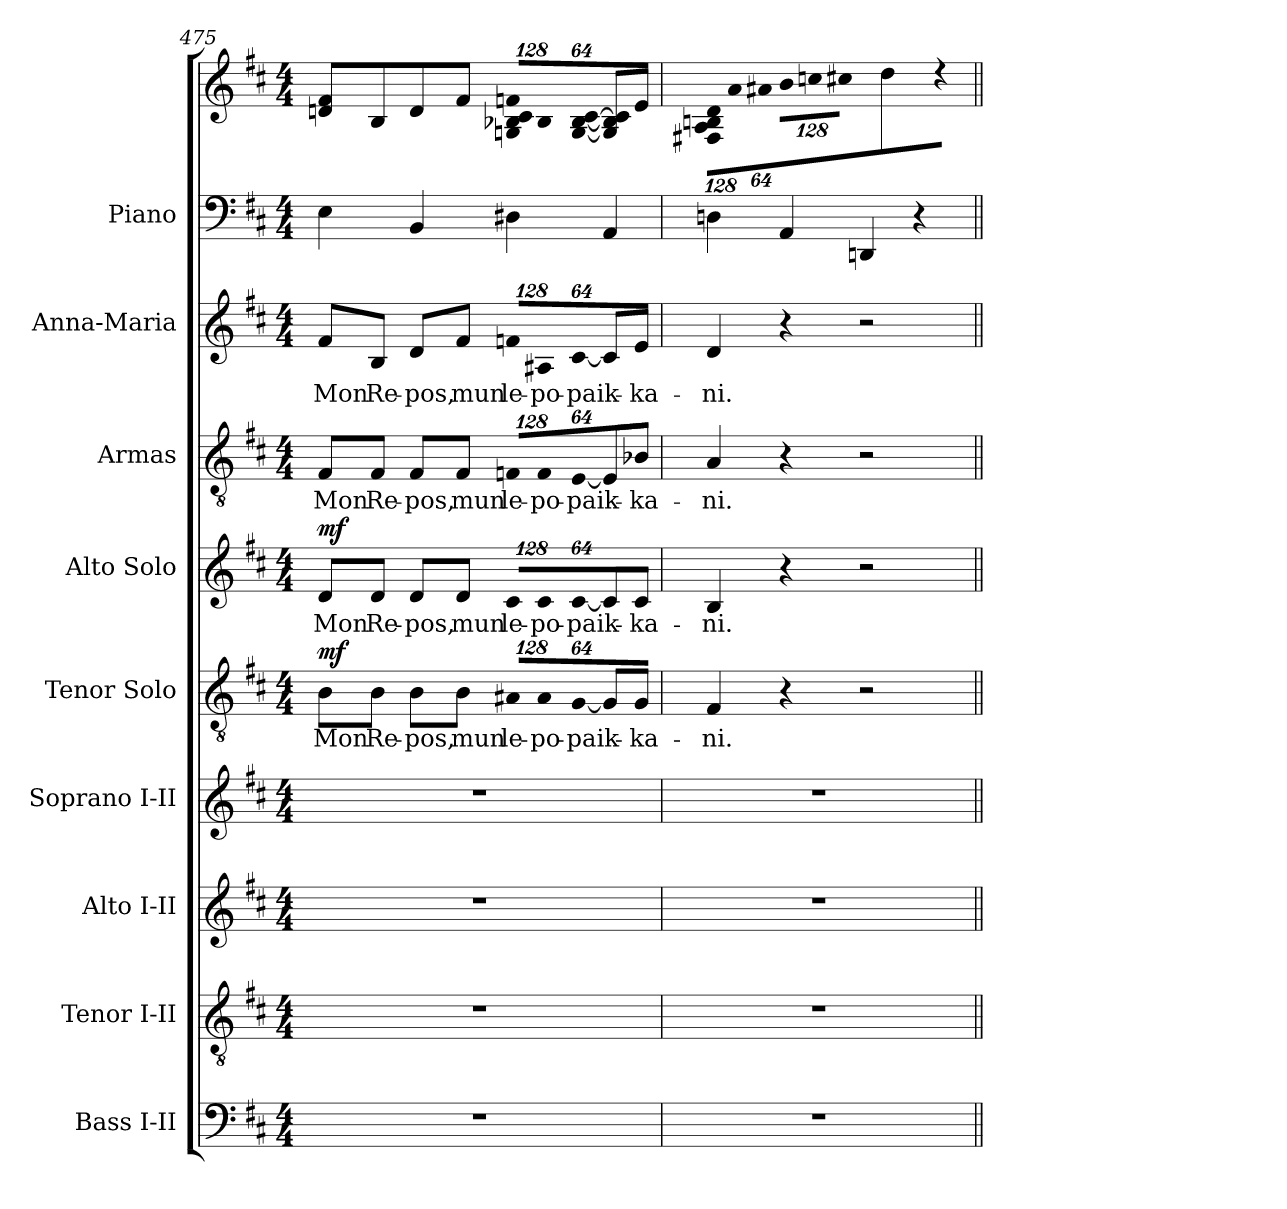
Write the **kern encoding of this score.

**kern	**kern	**kern	**kern	**kern	**text	**dynam	**kern	**text	**dynam	**kern	**text	**kern	**text	**kern	**kern
*part9	*part8	*part7	*part6	*part5	*part5	*part5	*part4	*part4	*part4	*part3	*part3	*part2	*part2	*part1	*part1
*staff10	*staff9	*staff8	*staff7	*staff6	*staff6	*staff6	*staff5	*staff5	*staff5	*staff4	*staff4	*staff3	*staff3	*staff2	*staff1
*I"Bass I-II	*I"Tenor I-II	*I"Alto I-II	*I"Soprano I-II	*I"Tenor Solo	*	*	*I"Alto Solo	*	*	*I"Armas	*	*I"Anna-Maria	*	*I"Piano	*
*I'B.	*I'T.	*I'A.	*I'S.	*I'T. Solo	*	*	*I'A. Solo	*	*	*I'Armas	*	*I'A-M	*	*I'Pno.	*
*clefF4	*clefGv2	*clefG2	*clefG2	*clefGv2	*	*	*clefG2	*	*	*clefGv2	*	*clefG2	*	*clefF4	*clefG2
*	*ITrd7c12	*	*	*ITrd7c12	*	*	*	*	*	*ITrd7c12	*	*	*	*	*
*k[f#c#]	*k[f#c#]	*k[f#c#]	*k[f#c#]	*k[f#c#]	*	*	*k[f#c#]	*	*	*k[f#c#]	*	*k[f#c#]	*	*k[f#c#]	*k[f#c#]
*D:	*D:	*D:	*D:	*D:	*	*	*D:	*	*	*D:	*	*D:	*	*D:	*D:
*M4/4	*M4/4	*M4/4	*M4/4	*M4/4	*	*	*M4/4	*	*	*M4/4	*	*M4/4	*	*M4/4	*M4/4
=475	=475	=475	=475	=475	=475	=475	=475	=475	=475	=475	=475	=475	=475	=475	=475
!	!	!	!	!	!LO:LY:b:color=#000000	!	!	!	!	!	!	!	!	!	!
!	!	!	!	!	!	!	!	!LO:LY:b:color=#000000	!	!	!	!	!	!	!
!	!	!	!	!	!	!	!	!	!	!	!LO:LY:b:color=#000000	!	!	!	!
!	!	!	!	!	!	!	!	!	!	!	!	!	!LO:LY:b:color=#000000	!	!
1r	1r	1r	1r	8BBi\L	Mon	mf	8di/L	Mon	mf	8FF#i/L	Mon	8f#i/L	Mon	4Ei\	8dni/ 8f#iL
!	!	!	!	!	!LO:LY:b:color=#000000	!	!	!	!	!	!	!	!	!	!
!	!	!	!	!	!	!	!	!LO:LY:b:color=#000000	!	!	!	!	!	!	!
!	!	!	!	!	!	!	!	!	!	!	!LO:LY:b:color=#000000	!	!	!	!
!	!	!	!	!	!	!	!	!	!	!	!	!	!LO:LY:b:color=#000000	!	!
.	.	.	.	8BBi\J	Re-	.	8di/J	Re-	.	8FF#i/J	Re-	8Bi/J	Re-	.	8Bi/
!	!	!	!	!	!LO:LY:b:color=#000000	!	!	!	!	!	!	!	!	!	!
!	!	!	!	!	!	!	!	!LO:LY:b:color=#000000	!	!	!	!	!	!	!
!	!	!	!	!	!	!	!	!	!	!	!LO:LY:b:color=#000000	!	!	!	!
!	!	!	!	!	!	!	!	!	!	!	!	!	!LO:LY:b:color=#000000	!	!
.	.	.	.	8BBi\L	-pos,	.	8di/L	-pos,	.	8FF#i/L	-pos,	8di/L	-pos,	4BBi/	8di/
!	!	!	!	!	!LO:LY:b:color=#000000	!	!	!	!	!	!	!	!	!	!
!	!	!	!	!	!	!	!	!LO:LY:b:color=#000000	!	!	!	!	!	!	!
!	!	!	!	!	!	!	!	!	!	!	!LO:LY:b:color=#000000	!	!	!	!
!	!	!	!	!	!	!	!	!	!	!	!	!	!LO:LY:b:color=#000000	!	!
.	.	.	.	8BBi\J	mun	.	8di/J	mun	.	8FF#i/J	mun	8f#i/J	mun	.	8f#i/J
*	*	*	*	*Xbrackettup	*	*	*	*	*	*	*	*	*	*	*
!	!	!	!	!LO:N:vis=8	!	!	!	!	!	!	!	!	!	!	!
!	!	!	!	!	!LO:LY:b:color=#000000	!	!	!	!	!	!	!	!	!	!
*	*	*	*	*	*	*	*Xbrackettup	*	*	*	*	*	*	*	*
!	!	!	!	!	!	!	!LO:N:vis=8	!	!	!	!	!	!	!	!
!	!	!	!	!	!	!	!	!LO:LY:b:color=#000000	!	!	!	!	!	!	!
*	*	*	*	*	*	*	*	*	*	*Xbrackettup	*	*	*	*	*
!	!	!	!	!	!	!	!	!	!	!LO:N:vis=8	!	!	!	!	!
!	!	!	!	!	!	!	!	!	!	!	!LO:LY:b:color=#000000	!	!	!	!
*	*	*	*	*	*	*	*	*	*	*	*	*Xbrackettup	*	*	*
!	!	!	!	!	!	!	!	!	!	!	!	!LO:N:vis=8	!	!	!
!	!	!	!	!	!	!	!	!	!	!	!	!	!LO:LY:b:color=#000000	!	!
*	*	*	*	*	*	*	*	*	*	*	*	*	*	*	*Xbrackettup
!	!	!	!	!	!	!	!	!	!	!	!	!	!	!	!LO:N:vis=8
.	.	.	.	1024%85AA#Xi/L	le-	.	1024%85c#i/L	le-	.	1024%85FFni/L	le-	1024%85fni/L	le-	4D#Xi\	1024%85Gni/ 1024%85B-Xi 1024%85c#i 1024%85fniL
!	!	!	!	!LO:N:vis=8	!	!	!	!	!	!	!	!	!	!	!
!	!	!	!	!	!LO:LY:b:color=#000000	!	!LO:N:vis=8	!	!	!	!	!	!	!	!
!	!	!	!	!	!	!	!	!LO:LY:b:color=#000000	!	!LO:N:vis=8	!	!	!	!	!
!	!	!	!	!	!	!	!	!	!	!	!LO:LY:b:color=#000000	!LO:N:vis=8	!	!	!
!	!	!	!	!	!	!	!	!	!	!	!	!	!LO:LY:b:color=#000000	!	!LO:N:vis=8
.	.	.	.	1024%85AA#i/	-po-	.	1024%85c#i/	-po-	.	1024%85FFi/	-po-	1024%85A#Xi/	-po-	.	1024%85B-i/
!	!	!	!	!LO:N:vis=8	!	!	!	!	!	!	!	!	!	!	!
!	!	!	!	!	!LO:LY:b:color=#000000	!	!LO:N:vis=8	!	!	!	!	!	!	!	!
!	!	!	!	!	!	!	!	!LO:LY:b:color=#000000	!	!LO:N:vis=8	!	!	!	!	!
!	!	!	!	!	!	!	!	!	!	!	!LO:LY:b:color=#000000	!LO:N:vis=8	!	!	!
!	!	!	!	!	!	!	!	!	!	!	!	!	!LO:LY:b:color=#000000	!	!LO:N:vis=8
.	.	.	.	[<512%43GGi/J	-paik-	.	[<512%43c#i/J	-paik-	.	[<512%43EEi/J	-paik-	[<512%43c#i/J	-paik-	.	[<512%43Gi/ [<512%43B-i [>512%43c#iJ
.	.	.	.	8GGi/L]	.	.	8c#i/L]	.	.	8EEi/L]	.	8c#i/L]	.	4AAi/	8Gi/] 8B-i] 8c#i]L
!	!	!	!	!	!LO:LY:b:color=#000000	!	!	!	!	!	!	!	!	!	!
!	!	!	!	!	!	!	!	!LO:LY:b:color=#000000	!	!	!	!	!	!	!
!	!	!	!	!	!	!	!	!	!	!	!LO:LY:b:color=#000000	!	!	!	!
!	!	!	!	!	!	!	!	!	!	!	!	!	!LO:LY:b:color=#000000	!	!
.	.	.	.	8GGi/J	-ka-	.	8c#i/J	-ka-	.	8BB-Xi/J	-ka-	8ei/J	-ka-	.	8ei/J
!!LO:PB:g=z
=476	=476	=476	=476	=476	=476	=476	=476	=476	=476	=476	=476	=476	=476	=476	=476
!	!	!	!	!	!LO:LY:b:color=#000000	!	!	!	!	!	!	!	!	!	!
!	!	!	!	!	!	!	!	!LO:LY:b:color=#000000	!	!	!	!	!	!	!
!	!	!	!	!	!	!	!	!	!	!	!LO:LY:b:color=#000000	!	!	!	!
!	!	!	!	!	!	!	!	!	!	!	!	!	!LO:LY:b:color=#000000	!	!LO:N:vis=8
1r	1r	1r	1r	4FF#i/	-ni.	.	4Bi/	-ni.	.	4AAi/	-ni.	4di/	-ni.	4Dni\	1024%85F#Xi/ 1024%85Ai 1024%85Bni 1024%85diL
!	!	!	!	!	!	!	!	!	!	!	!	!	!	!	!LO:N:vis=8
.	.	.	.	.	.	.	.	.	.	.	.	.	.	.	1024%85ai/
!	!	!	!	!	!	!	!	!	!	!	!	!	!	!	!LO:N:vis=8
.	.	.	.	.	.	.	.	.	.	.	.	.	.	.	512%43a#Xi/J
!	!	!	!	!	!	!	!	!	!	!	!	!	!	!	!LO:N:vis=8
.	.	.	.	4r	.	.	4r	.	.	4r	.	4r	.	4AAi/	1024%85bi\L
!	!	!	!	!	!	!	!	!	!	!	!	!	!	!	!LO:N:vis=8
.	.	.	.	.	.	.	.	.	.	.	.	.	.	.	1024%85ccni\
!	!	!	!	!	!	!	!	!	!	!	!	!	!	!	!LO:N:vis=8
.	.	.	.	.	.	.	.	.	.	.	.	.	.	.	512%43cc#Xi\J
.	.	.	.	2r	.	.	2r	.	.	2r	.	2r	.	4DDni/	4ddi\
.	.	.	.	.	.	.	.	.	.	.	.	.	.	4r	4r
=||	=||	=||	=||	=||	=||	=||	=||	=||	=||	=||	=||	=||	=||	=||	=||
*-	*-	*-	*-	*-	*-	*-	*-	*-	*-	*-	*-	*-	*-	*-	*-
